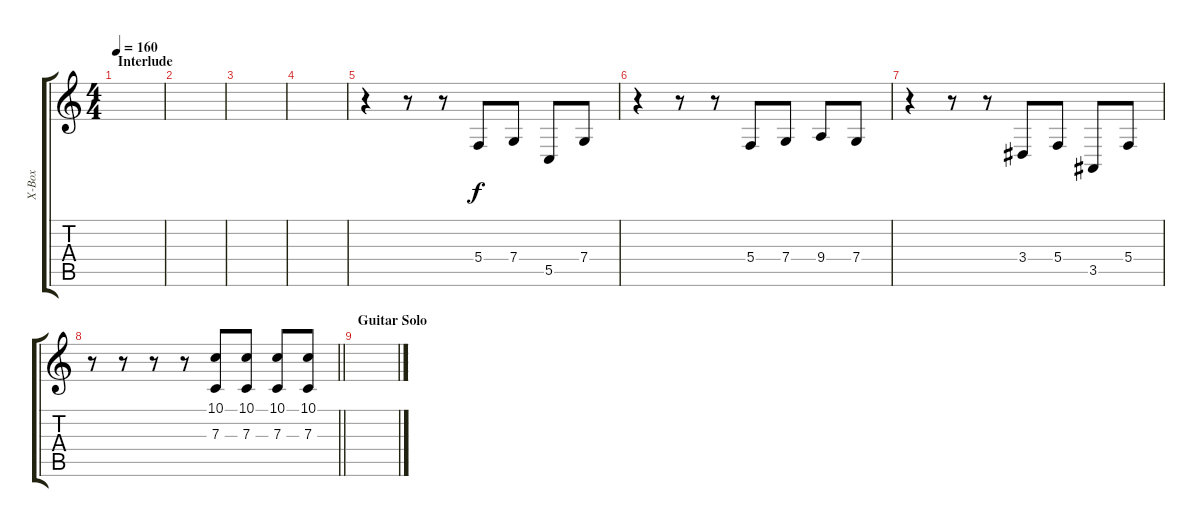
\track ("X-Box" "X-Box") {instrument musicbox}
\staff {score tabs}
\tuning (D4 A3 F3 C3 G2 D2) {hide}
\ts (4 4)
\section ("" "Interlude")
\tempo 160
\clef g2
\ks c
|
|
|
|
r.4 r.8 r.8 5.4.8 7.4.8 5.5.8 7.4.8 |
r.4 r.8 r.8 5.4.8 7.4.8 9.4.8 7.4.8 |
r.4 r.8 r.8 3.4.8 5.4.8 3.5.8 5.4.8 |
\barLineRight lightlight
r.8 r.8 r.8 r.8 (10.1 7.3).8 (10.1 7.3).8 (10.1 7.3).8 (10.1 7.3).8 |
\section ("" "Guitar Solo")
